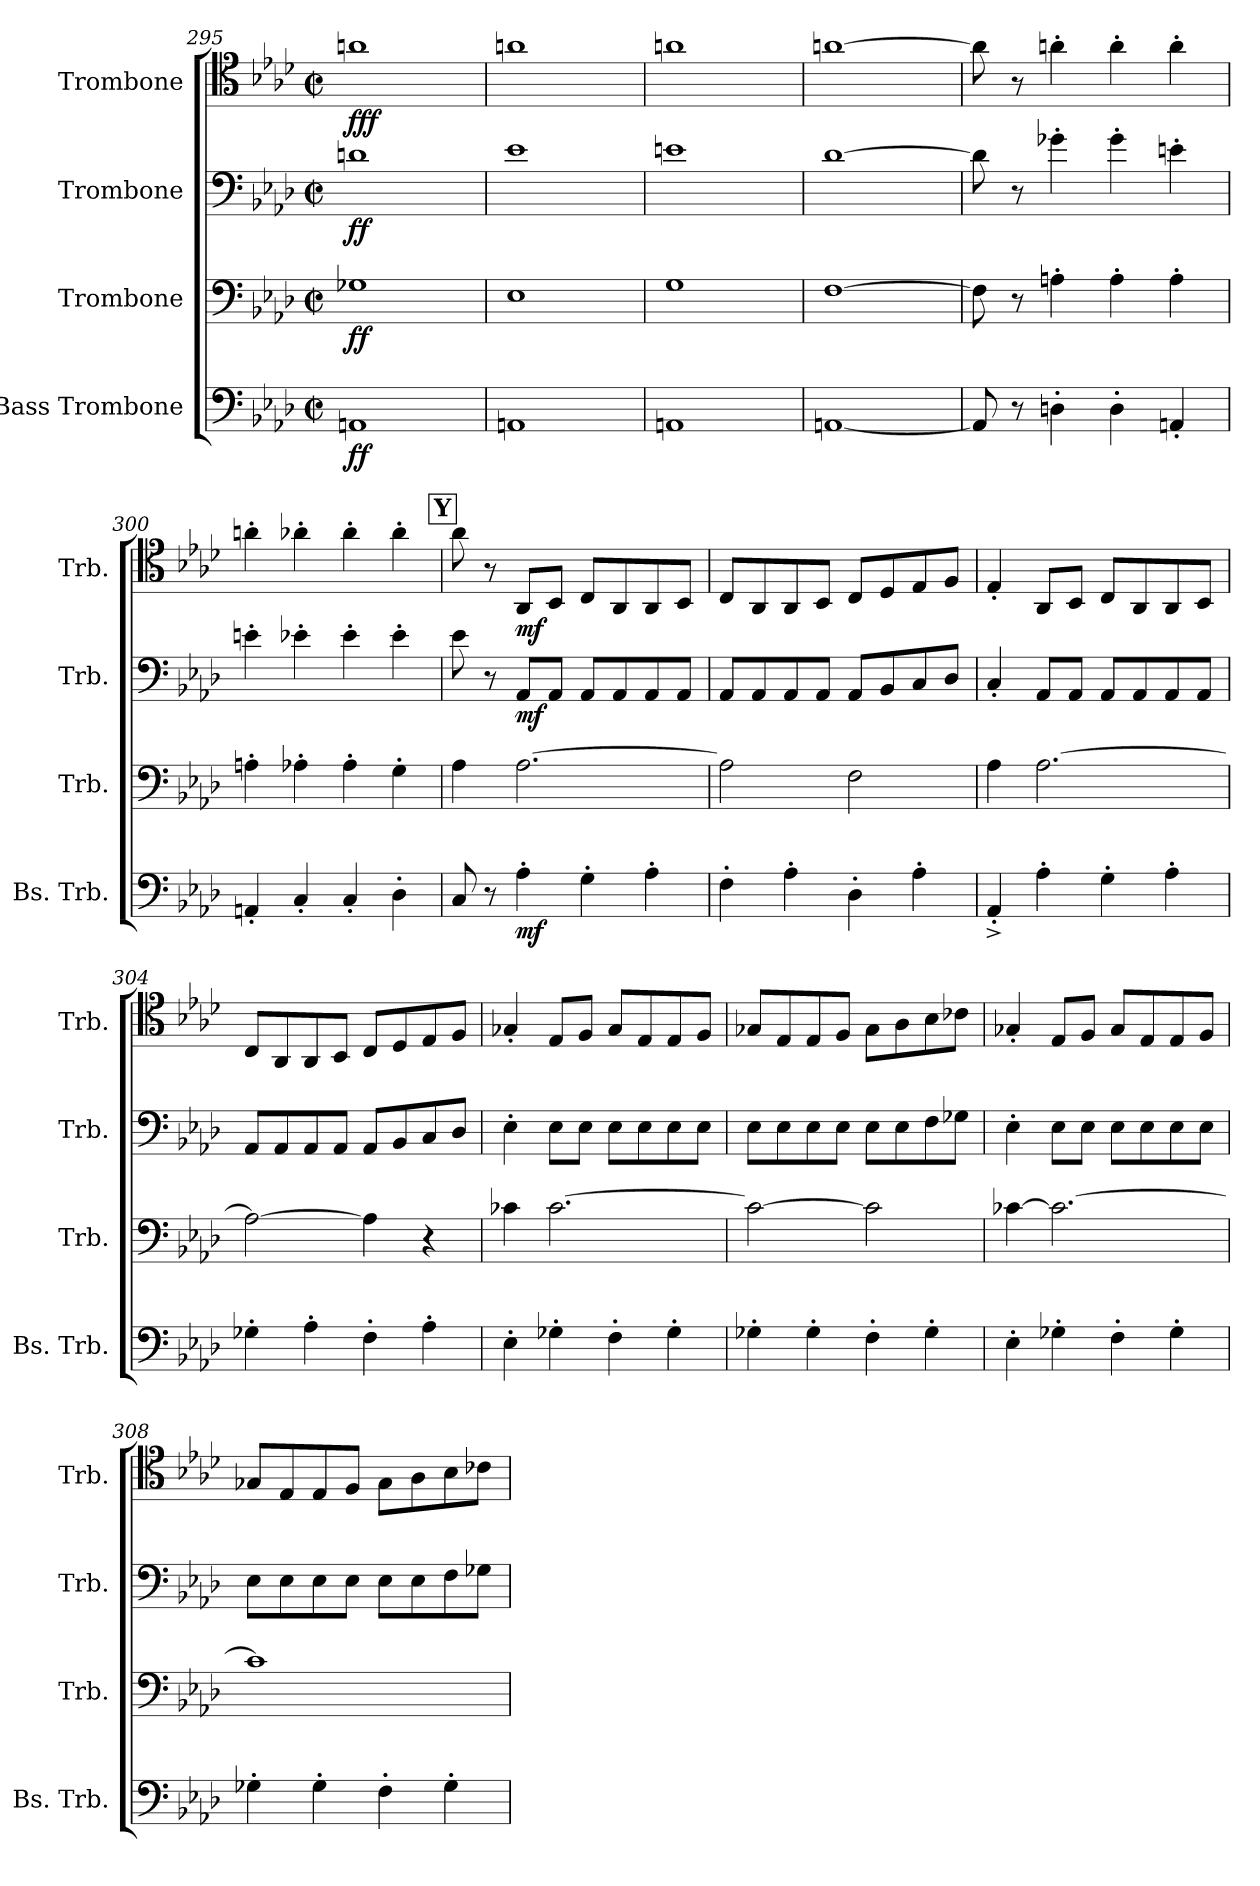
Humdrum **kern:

**kern	**dynam	**kern	**dynam	**kern	**dynam	**kern	**dynam
*part4	*part4	*part3	*part3	*part2	*part2	*part1	*part1
*staff4	*staff4	*staff3	*staff3	*staff2	*staff2	*staff1	*staff1
*I"Bass Trombone	*	*I"Trombone	*	*I"Trombone	*	*I"Trombone	*
*I'Bs. Trb.	*	*I'Trb.	*	*I'Trb.	*	*I'Trb.	*
*clefF4	*	*clefF4	*	*clefF4	*	*clefC4	*
*k[b-e-a-d-]	*	*k[b-e-a-d-]	*	*k[b-e-a-d-]	*	*k[b-e-a-d-]	*
*M2/2	*	*M2/2	*	*M2/2	*	*M2/2	*
*met(c|)	*	*met(c|)	*	*met(c|)	*	*met(c|)	*
=295	=295	=295	=295	=295	=295	=295	=295
!	!LO:DY:b	!	!LO:DY:b	!	!LO:DY:b	!	!LO:DY:b
1AAn	ff	1G-X	ff	1dn	ff	1an	fff
=296	=296	=296	=296	=296	=296	=296	=296
1AAn	.	1E-	.	1e-	.	1an	.
=297	=297	=297	=297	=297	=297	=297	=297
1AAn	.	1G	.	1en	.	1an	.
=298	=298	=298	=298	=298	=298	=298	=298
[1AAn	.	[1F	.	[1d-	.	[1an	.
!!LO:PB:g=z
=299	=299	=299	=299	=299	=299	=299	=299
8AA/]	.	8F\]	.	8d-\]	.	8a\]	.
8r	.	8r	.	8r	.	8r	.
4Dn'\	.	4An'\	.	4g-X'\	.	4an'\	.
4D'\	.	4A'\	.	4g-'\	.	4a'\	.
4AAn'/	.	4A'\	.	4en'\	.	4a'\	.
=300	=300	=300	=300	=300	=300	=300	=300
4AAn'/	.	4An'\	.	4en'\	.	4an'\	.
4C'/	.	4A-X'\	.	4e-X'\	.	4a-X'\	.
4C'/	.	4A-'\	.	4e-'\	.	4a-'\	.
4D-'\	.	4G'\	.	4e-'\	.	4a-'\	.
!!LO:REH:place=s1:a:fs=14:t=Y
=301	=301	=301	=301	=301	=301	=301	=301
8C/	.	4A-\	.	8e-\	.	8a-\	.
8r	.	.	.	8r	.	8r	.
!	!LO:DY:b	!	!	!	!LO:DY:b	!	!LO:DY:b
4A-'\	mf	[2.A-\	.	8AA-/L	mf	8AA-/L	mf
.	.	.	.	8AA-/J	.	8BB-/J	.
4G'\	.	.	.	8AA-/L	.	8C/L	.
.	.	.	.	8AA-/	.	8AA-/	.
4A-'\	.	.	.	8AA-/	.	8AA-/	.
.	.	.	.	8AA-/J	.	8BB-/J	.
=302	=302	=302	=302	=302	=302	=302	=302
4F'\	.	2A-\]	.	8AA-/L	.	8C/L	.
.	.	.	.	8AA-/	.	8AA-/	.
4A-'\	.	.	.	8AA-/	.	8AA-/	.
.	.	.	.	8AA-/J	.	8BB-/J	.
4D-'\	.	2F\	.	8AA-/L	.	8C/L	.
.	.	.	.	8BB-/	.	8D-/	.
4A-'\	.	.	.	8C/	.	8E-/	.
.	.	.	.	8D-/J	.	8F/J	.
=303	=303	=303	=303	=303	=303	=303	=303
4AA-'^/	.	4A-\	.	4C'/	.	4E-'/	.
4A-'\	.	[2.A-\	.	8AA-/L	.	8AA-/L	.
.	.	.	.	8AA-/J	.	8BB-/J	.
4G'\	.	.	.	8AA-/L	.	8C/L	.
.	.	.	.	8AA-/	.	8AA-/	.
4A-'\	.	.	.	8AA-/	.	8AA-/	.
.	.	.	.	8AA-/J	.	8BB-/J	.
=304	=304	=304	=304	=304	=304	=304	=304
4G-X'\	.	2A-\_	.	8AA-/L	.	8C/L	.
.	.	.	.	8AA-/	.	8AA-/	.
4A-'\	.	.	.	8AA-/	.	8AA-/	.
.	.	.	.	8AA-/J	.	8BB-/J	.
4F'\	.	4A-\]	.	8AA-/L	.	8C/L	.
.	.	.	.	8BB-/	.	8D-/	.
4A-'\	.	4r	.	8C/	.	8E-/	.
.	.	.	.	8D-/J	.	8F/J	.
!!LO:LB:g=z
=305	=305	=305	=305	=305	=305	=305	=305
4E-'\	.	4c-X\	.	4E-'\	.	4G-X'/	.
4G-X'\	.	[2.c-\	.	8E-\L	.	8E-/L	.
.	.	.	.	8E-\J	.	8F/J	.
4F'\	.	.	.	8E-\L	.	8G-/L	.
.	.	.	.	8E-\	.	8E-/	.
4G-'\	.	.	.	8E-\	.	8E-/	.
.	.	.	.	8E-\J	.	8F/J	.
=306	=306	=306	=306	=306	=306	=306	=306
4G-X'\	.	2c-\_	.	8E-\L	.	8G-X/L	.
.	.	.	.	8E-\	.	8E-/	.
4G-'\	.	.	.	8E-\	.	8E-/	.
.	.	.	.	8E-\J	.	8F/J	.
4F'\	.	2c-\]	.	8E-\L	.	8G-\L	.
.	.	.	.	8E-\	.	8A-\	.
4G-'\	.	.	.	8F\	.	8B-\	.
.	.	.	.	8G-X\J	.	8c-X\J	.
=307	=307	=307	=307	=307	=307	=307	=307
4E-'\	.	[4c-X\	.	4E-'\	.	4G-X'/	.
4G-X'\	.	2.c-\_	.	8E-\L	.	8E-/L	.
.	.	.	.	8E-\J	.	8F/J	.
4F'\	.	.	.	8E-\L	.	8G-/L	.
.	.	.	.	8E-\	.	8E-/	.
4G-'\	.	.	.	8E-\	.	8E-/	.
.	.	.	.	8E-\J	.	8F/J	.
=308	=308	=308	=308	=308	=308	=308	=308
4G-X'\	.	1c-]	.	8E-\L	.	8G-X/L	.
.	.	.	.	8E-\	.	8E-/	.
4G-'\	.	.	.	8E-\	.	8E-/	.
.	.	.	.	8E-\J	.	8F/J	.
4F'\	.	.	.	8E-\L	.	8G-\L	.
.	.	.	.	8E-\	.	8A-\	.
4G-'\	.	.	.	8F\	.	8B-\	.
.	.	.	.	8G-X\J	.	8c-X\J	.
=	=	=	=	=	=	=	=
*-	*-	*-	*-	*-	*-	*-	*-
